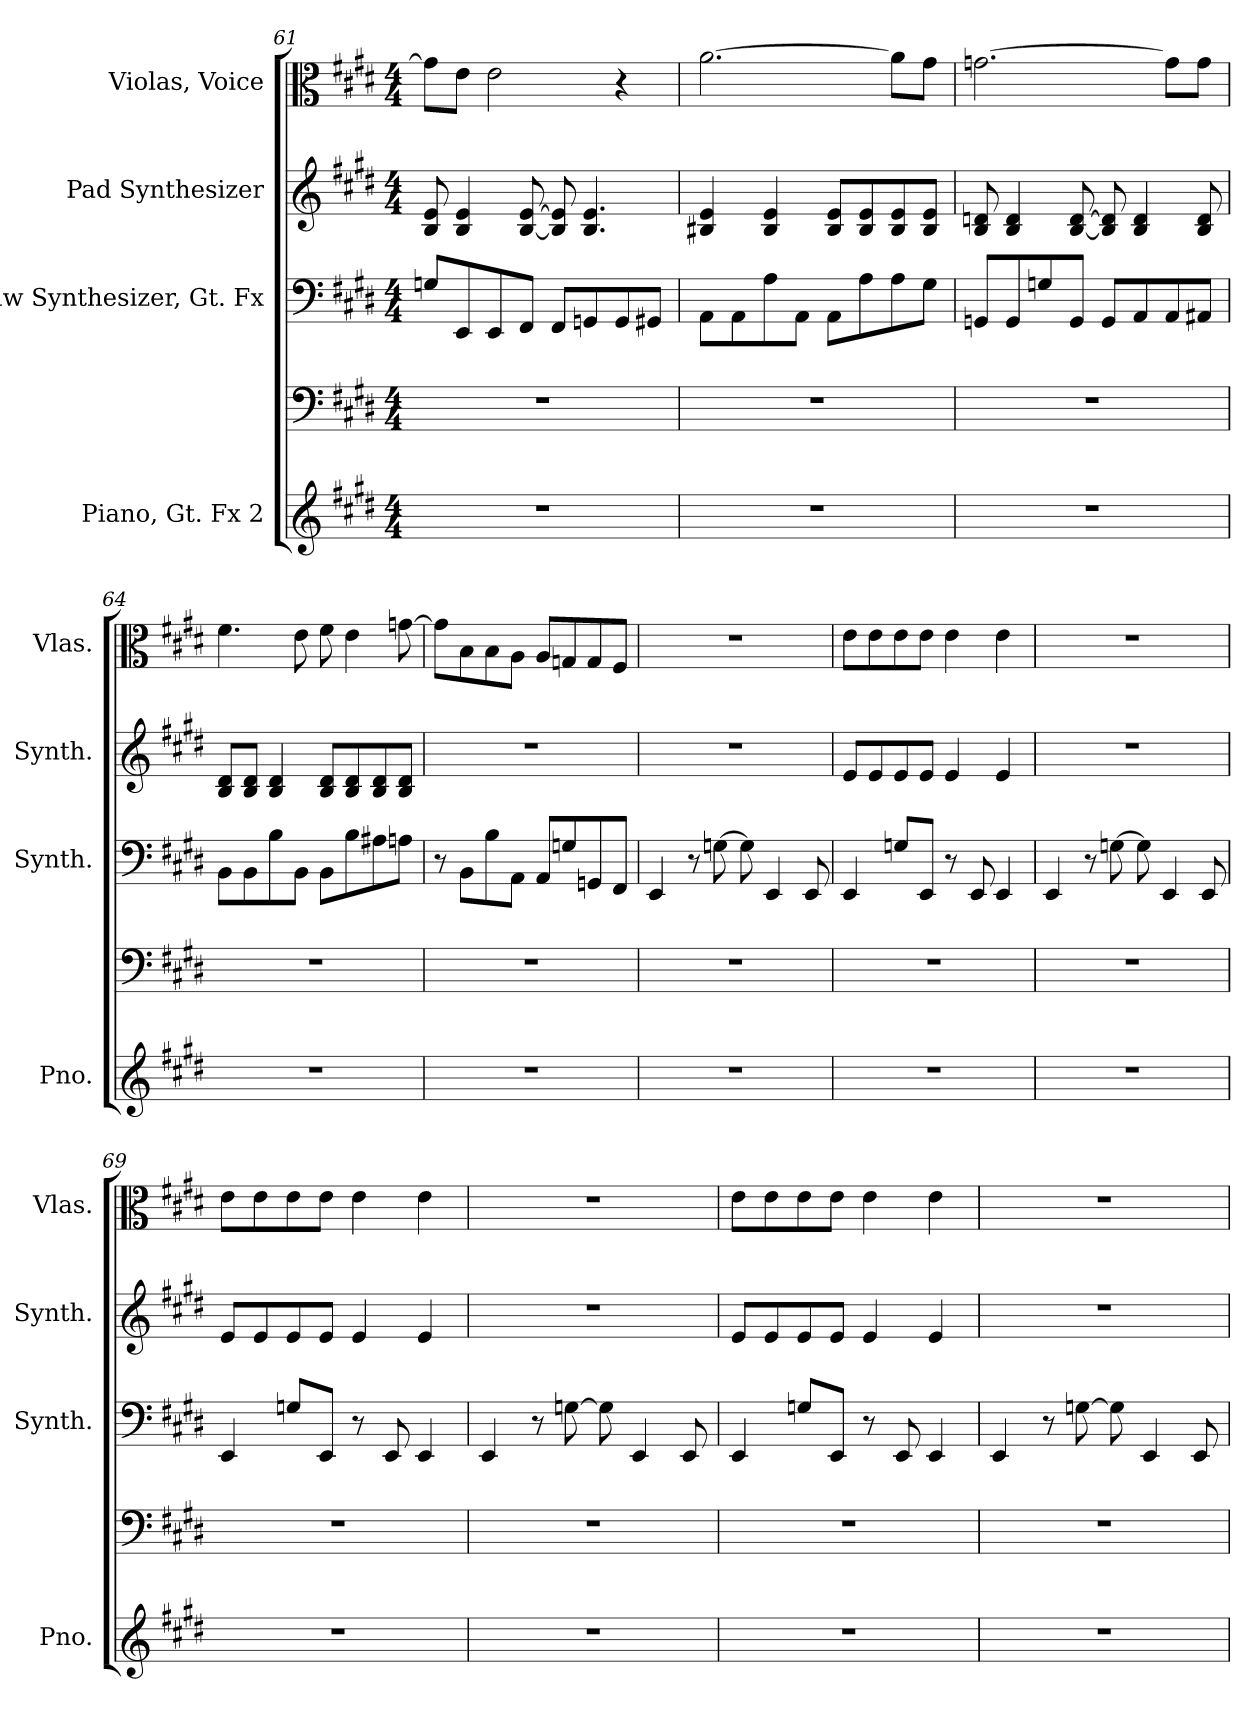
**kern	**kern	**kern	**kern	**kern
*part4	*part4	*part3	*part2	*part1
*staff5	*staff4	*staff3	*staff2	*staff1
*I"Piano, Gt. Fx 2	*	*I"Saw Synthesizer, Gt. Fx	*I"Pad Synthesizer	*I"Violas, Voice
*I'Pno.	*	*I'Synth.	*I'Synth.	*I'Vlas.
*clefG2	*clefF4	*clefF4	*clefG2	*clefC3
*k[f#c#g#d#]	*k[f#c#g#d#]	*k[f#c#g#d#]	*k[f#c#g#d#]	*k[f#c#g#d#]
*M4/4	*M4/4	*M4/4	*M4/4	*M4/4
=61	=61	=61	=61	=61
1r	1r	8Gn/L	8B/ 8e/	8g\L]
.	.	8EE/	4B/ 4e/	8e\J
.	.	8EE/	.	2e\
.	.	8FF#/J	[8B/ [8e/	.
.	.	8FF#/L	8B/] 8e/]	.
.	.	8GGn/	4.B/ 4.e/	.
.	.	8GG/	.	4r
.	.	8GG#X/J	.	.
!!LO:PB:g=z
=62	=62	=62	=62	=62
1r	1r	8AA\L	4B#X/ 4e/	[2.a\
.	.	8AA\	.	.
.	.	8A\	4B#/ 4e/	.
.	.	8AA\J	.	.
.	.	8AA\L	8B#/ 8e/L	.
.	.	8A\	8B#/ 8e/	.
.	.	8A\	8B#/ 8e/	8a\L]
.	.	8G#\J	8B#/ 8e/J	8g#\J
=63	=63	=63	=63	=63
1r	1r	8GGn/L	8B/ 8dn/	[2.gn\
.	.	8GG/	4B/ 4d/	.
.	.	8Gn/	.	.
.	.	8GG/J	[8B/ [8d/	.
.	.	8GG/L	8B/] 8d/]	.
.	.	8AA/	4B/ 4d/	.
.	.	8AA/	.	8g\L]
.	.	8AA#X/J	8B/ 8d/	8g\J
=64	=64	=64	=64	=64
1r	1r	8BB\L	8B/ 8d#/L	4.f#\
.	.	8BB\	8B/ 8d#/J	.
.	.	8B\	4B/ 4d#/	.
.	.	8BB\J	.	8e\
.	.	8BB\L	8B/ 8d#/L	8f#\
.	.	8B\	8B/ 8d#/	4e\
.	.	8A#X\	8B/ 8d#/	.
.	.	8An\J	8B/ 8d#/J	[8gn\
!!LO:LB:g=z
=65	=65	=65	=65	=65
1r	1r	8r	1r	8g\L]
.	.	8BB\L	.	8B\
.	.	8B\	.	8B\
.	.	8AA\J	.	8A\J
.	.	8AA/L	.	8A/L
.	.	8Gn/	.	8Gn/
.	.	8GGn/	.	8G/
.	.	8FF#/J	.	8F#/J
=66	=66	=66	=66	=66
1r	1r	4EE/	1r	1r
.	.	8r	.	.
.	.	[8Gn\	.	.
.	.	8G\]	.	.
.	.	4EE/	.	.
.	.	8EE/	.	.
=67	=67	=67	=67	=67
1r	1r	4EE/	8e/L	8e\L
.	.	.	8e/	8e\
.	.	8Gn/L	8e/	8e\
.	.	8EE/J	8e/J	8e\J
.	.	8r	4e/	4e\
.	.	8EE/	.	.
.	.	4EE/	4e/	4e\
=68	=68	=68	=68	=68
1r	1r	4EE/	1r	1r
.	.	8r	.	.
.	.	[8Gn\	.	.
.	.	8G\]	.	.
.	.	4EE/	.	.
.	.	8EE/	.	.
!!LO:PB:g=z
=69	=69	=69	=69	=69
1r	1r	4EE/	8e/L	8e\L
.	.	.	8e/	8e\
.	.	8Gn/L	8e/	8e\
.	.	8EE/J	8e/J	8e\J
.	.	8r	4e/	4e\
.	.	8EE/	.	.
.	.	4EE/	4e/	4e\
=70	=70	=70	=70	=70
1r	1r	4EE/	1r	1r
.	.	8r	.	.
.	.	[8Gn\	.	.
.	.	8G\]	.	.
.	.	4EE/	.	.
.	.	8EE/	.	.
=71	=71	=71	=71	=71
1r	1r	4EE/	8e/L	8e\L
.	.	.	8e/	8e\
.	.	8Gn/L	8e/	8e\
.	.	8EE/J	8e/J	8e\J
.	.	8r	4e/	4e\
.	.	8EE/	.	.
.	.	4EE/	4e/	4e\
=72	=72	=72	=72	=72
1r	1r	4EE/	1r	1r
.	.	8r	.	.
.	.	[8Gn\	.	.
.	.	8G\]	.	.
.	.	4EE/	.	.
.	.	8EE/	.	.
=	=	=	=	=
*-	*-	*-	*-	*-
